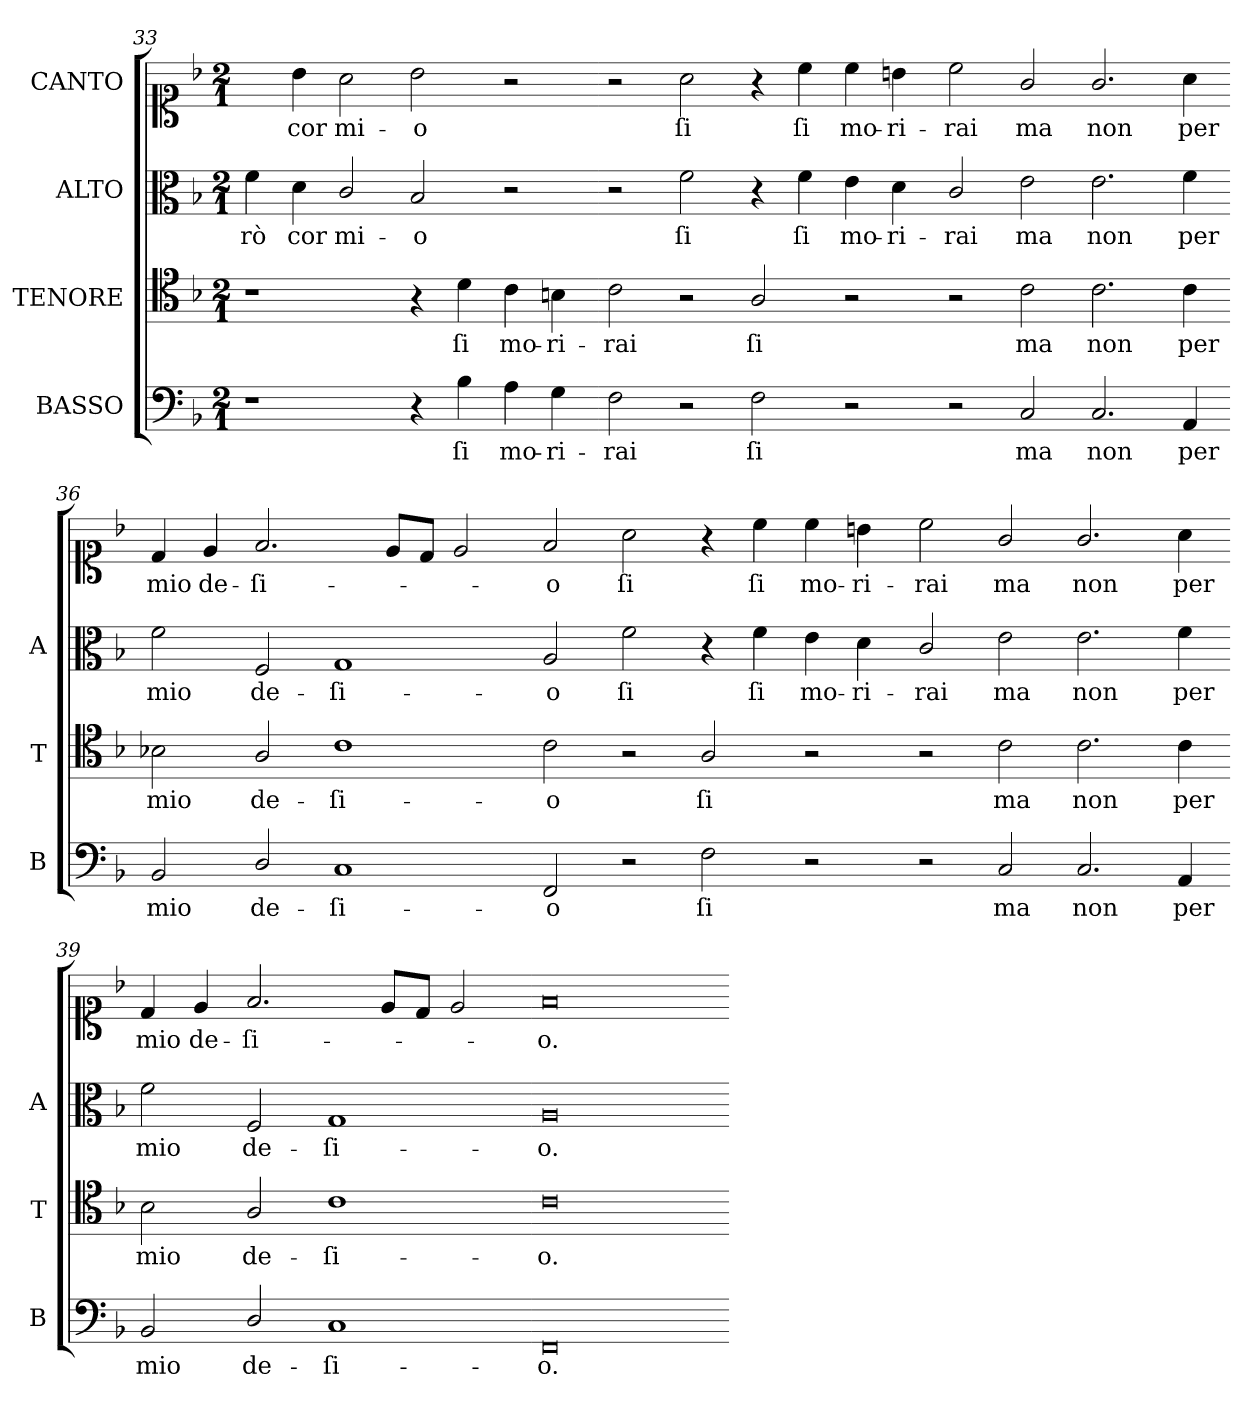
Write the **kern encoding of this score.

**kern	**text	**kern	**text	**kern	**text	**kern	**text
*part4	*part4	*part3	*part3	*part2	*part2	*part1	*part1
*staff4	*staff4	*staff3	*staff3	*staff2	*staff2	*staff1	*staff1
*I"BASSO	*	*I"TENORE	*	*I"ALTO	*	*I"CANTO	*
*I'B	*	*I'T	*	*I'A	*	*	*
*clefF4	*	*clefC4	*	*clefC3	*	*clefC1	*
*k[b-]	*	*k[b-]	*	*k[b-]	*	*k[b-]	*
*F:	*	*F:	*	*F:	*	*F:	*
*M2/1	*	*M2/1	*	*M2/1	*	*M2/1	*
=33	=33	=33	=33	=33	=33	=33	=33
1r	.	1r	.	4f\	-rò	4ryy	.
.	.	.	.	4d\	cor	4b-\	cor
.	.	.	.	2c/	mi-	2a\	mi-
4r	.	4r	.	2B-/	-o	2b-\	-o
4B-\	ſi	4d\	ſi	.	.	.	.
4A\	mo-	4c\	mo-	2r	.	2r	.
4G\	-ri-	4Bn\	-ri-	.	.	.	.
=34-	=34-	=34-	=34-	=34-	=34-	=34-	=34-
2F\	-rai	2c\	-rai	2r	.	2r	.
2r	.	2r	.	2f\	ſi	2a\	ſi
2F\	ſi	2A/	ſi	4r	.	4r	.
.	.	.	.	4f\	ſi	4cc\	ſi
2r	.	2r	.	4e\	mo-	4cc\	mo-
.	.	.	.	4d\	-ri-	4bn\	-ri-
=35-	=35-	=35-	=35-	=35-	=35-	=35-	=35-
2r	.	2r	.	2c/	-rai	2cc\	-rai
2C/	ma	2c\	ma	2e\	ma	2g/	ma
2.C/	non	2.c\	non	2.e\	non	2.g/	non
4AA/	per	4c\	per	4f\	per	4a\	per
=36-	=36-	=36-	=36-	=36-	=36-	=36-	=36-
2BB-/	mio	2B-X\	mio	2f\	mio	4d/	mio
.	.	.	.	.	.	4e/	de-
2D/	de-	2A/	de-	2F/	de-	2.f/	-ſi-
1C	-ſi-	1c	-ſi-	1G	-ſi-	.	.
.	.	.	.	.	.	8e/L	.
.	.	.	.	.	.	8d/J	.
.	.	.	.	.	.	2e/	.
=37-	=37-	=37-	=37-	=37-	=37-	=37-	=37-
2FF/	-o	2c\	-o	2A/	-o	2f/	-o
2r	.	2r	.	2f\	ſi	2a\	ſi
2F\	ſi	2A/	ſi	4r	.	4r	.
.	.	.	.	4f\	ſi	4cc\	ſi
2r	.	2r	.	4e\	mo-	4cc\	mo-
.	.	.	.	4d\	-ri-	4bn\	-ri-
=38-	=38-	=38-	=38-	=38-	=38-	=38-	=38-
2r	.	2r	.	2c/	-rai	2cc\	-rai
2C/	ma	2c\	ma	2e\	ma	2g/	ma
2.C/	non	2.c\	non	2.e\	non	2.g/	non
4AA/	per	4c\	per	4f\	per	4a\	per
=39-	=39-	=39-	=39-	=39-	=39-	=39-	=39-
2BB-/	mio	2B-\	mio	2f\	mio	4d/	mio
.	.	.	.	.	.	4e/	de-
2D/	de-	2A/	de-	2F/	de-	2.f/	-ſi-
1C	-ſi-	1c	-ſi-	1G	-ſi-	.	.
.	.	.	.	.	.	8e/L	.
.	.	.	.	.	.	8d/J	.
.	.	.	.	.	.	2e/	.
=40-	=40-	=40-	=40-	=40-	=40-	=40-	=40-
0FF/	-o.	0c\	-o.	0A/	-o.	0f/	-o.
=-	=-	=-	=-	=-	=-	=-	=-
*-	*-	*-	*-	*-	*-	*-	*-
